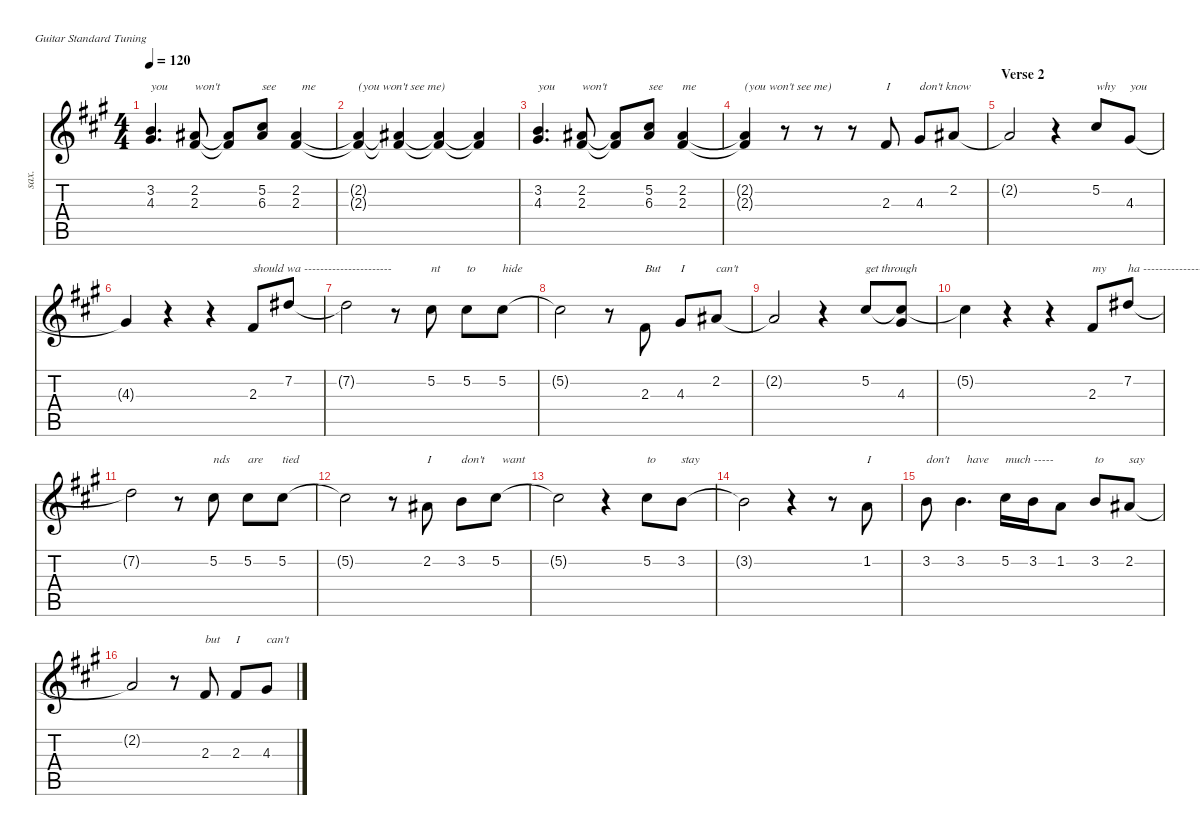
\defaultSystemsLayout 4
\hideDynamics
\bracketExtendMode nobrackets
\otherSystemsTrackNameOrientation horizontal
\track ("Vocal - Paul" "sax.") {instrument altosax}
\staff {score tabs}
\tuning (E4 B3 G3 D3 A2 E2)
\displaytranspose 9
\ts (4 4)
\tempo 120
\clef g2
\ks a
(3.2{acc forcenatural} 4.3{acc #}).4{d txt "you" dy fff beam Up} (2.2{acc #} 2.3{acc #}).8{txt "won't" beam Up} (2.2{t acc #} 2.3{t acc #}).8{dy f beam Up} (5.2{acc #} 6.3{acc #}).8{txt "see" dy fff beam Up} (2.2{acc #} 2.3{acc #}).4{txt "  me" beam Up} |
(2.2{t acc #} 2.3{t acc #}).4{txt "(you won't see me)" dy f beam Up} (2.2{t acc #} 2.3{t acc #}).4{txt " " beam Up} (2.2{t acc #} 2.3{t acc #}).4{txt " " beam Up} (2.2{t acc #} 2.3{t acc #}).4{txt " " beam Up} |
(3.2{acc forcenatural} 4.3{acc #}).4{d txt "you" dy fff beam Up} (2.2{acc #} 2.3{acc #}).8{txt "won't" beam Up} (2.2{t acc #} 2.3{t acc #}).8{dy f beam Up} (5.2{acc #} 6.3{acc #}).8{txt "see" dy fff beam Up} (2.2{acc #} 2.3{acc #}).4{txt "me" beam Up} |
(2.2{t acc #} 2.3{t acc #}).4{txt "(you won't see me)" dy f beam Up} r.8{beam Up} r.8{beam Up} r.8{beam Up} 2.3{acc #}.8{txt "I" dy fff beam Up} 4.3{acc #}.8{txt "don't know" beam Up} 2.2{acc #}.8{beam Up} |
\section ("" "Verse 2")
2.2{t acc #}.2{dy f beam Up} r.4{beam Up} 5.2{acc #}.8{txt "why" dy fff beam Up} 4.3{acc #}.8{txt "you" beam Up} |
4.3{t acc #}.4{dy f beam Up} r.4{beam Up} r.4{beam Up} 2.3{acc #}.8{txt "should wa ----------------------" dy fff beam Up} 7.2{acc #}.8{txt " " beam Up} |
7.2{t acc #}.2{dy f beam Down} r.8{beam Down} 5.2{acc #}.8{txt "nt" dy fff beam Down} 5.2{acc #}.8{txt "to" beam Down} 5.2{acc #}.8{txt "hide" beam Down} |
5.2{t acc #}.2{dy f beam Down} r.8{beam Down} 2.3{acc #}.8{txt "But" dy fff beam Up} 4.3{acc #}.8{txt "I" beam Up} 2.2{acc #}.8{txt "can't" beam Up} |
2.2{t acc #}.2{dy f beam Up} r.4{beam Up} 5.2{acc #}.8{txt "get through" dy fff beam Up} (4.3{acc #} 5.2{t acc #}).8{beam Up} |
5.2{t acc #}.4{dy f beam Down} r.4{beam Down} r.4{beam Down} 2.3{acc #}.8{txt "my" dy fff beam Up} 7.2{acc #}.8{txt "ha ------------------------" beam Up} |
7.2{t acc #}.2{dy f beam Down} r.8{beam Down} 5.2{acc #}.8{txt "nds" dy fff beam Down} 5.2{acc #}.8{txt "are" beam Down} 5.2{acc #}.8{txt "tied" beam Down} |
5.2{t acc #}.2{dy f beam Down} r.8{beam Down} 2.2{acc #}.8{txt "I" dy fff beam Up} 3.2{acc forcenatural}.8{txt "don't" beam Down} 5.2{acc #}.8{txt "  want" beam Down} |
5.2{t acc #}.2{dy f beam Down} r.4{beam Down} 5.2{acc #}.8{txt "to" dy fff beam Down} 3.2{acc forcenatural}.8{txt "stay" beam Down} |
3.2{t acc forcenatural}.2{dy f beam Down} r.4{beam Down} r.8{beam Down} 1.2{acc forcenatural}.8{txt "I" dy fff beam Up} |
3.2{acc forcenatural}.8{txt "don't" beam Down} 3.2{acc forcenatural}.4{d txt "  have" beam Down} 5.2{acc #}.16{txt "much -----" beam Down} 3.2{acc forcenatural}.16{beam Down} 1.2{acc forcenatural}.8{beam Down} 3.2{acc forcenatural}.8{txt "to" beam Up} 2.2{acc #}.8{txt "say" beam Up} |
2.2{t acc #}.2{dy f beam Up} r.8{beam Up} 2.3{acc #}.8{txt "but" dy fff beam Up} 2.3{acc #}.8{txt "I" beam Up} 4.3{acc #}.8{txt "can't" beam Up}
